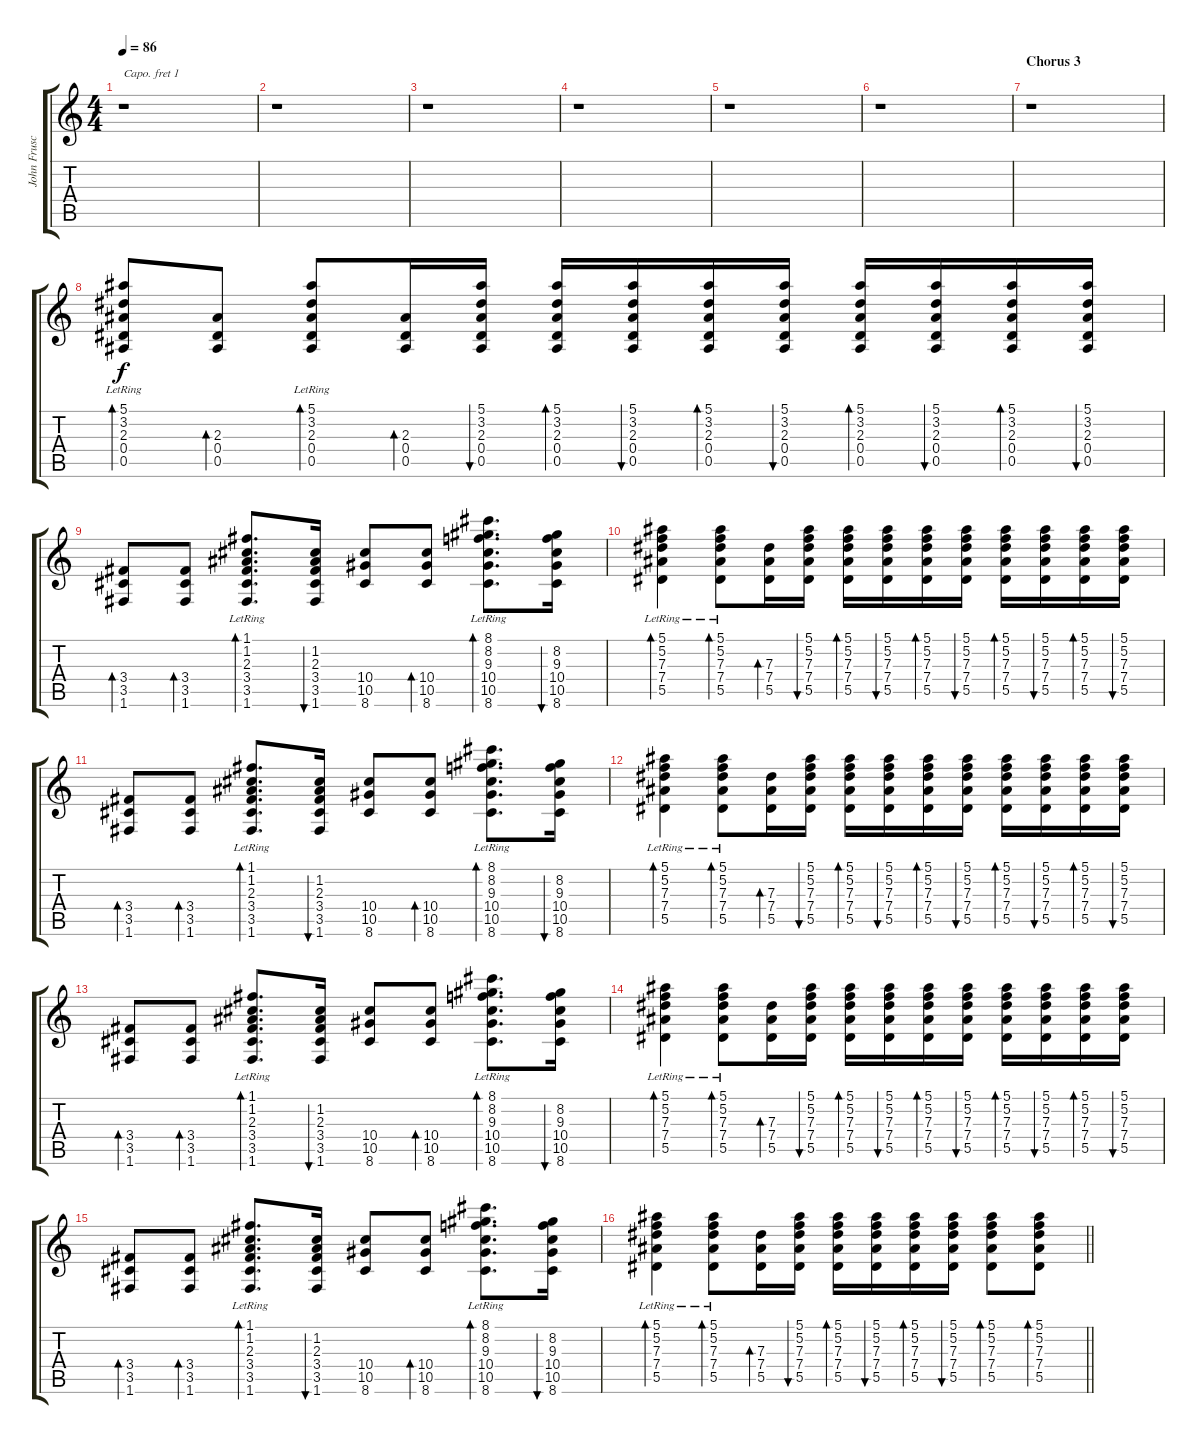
\track ("John Frusciante (Guitar 2)" "John Frusc") {instrument acousticguitarsteel}
\staff {score tabs}
\capo 1
\tuning (E4 B3 G3 D3 A2 E2) {hide}
\ts (4 4)
\tempo 86
\clef g2
\ks c
r.1{dy f} |
r.1 |
r.1 |
r.1 |
r.1 |
r.1 |
\section ("" "Chorus 3")
r.1 |
(5.1{lr} 3.2{lr} 2.3 0.4 0.5).8{bd 30} (2.3 0.4 0.5).8{bd 30} (5.1{lr} 3.2{lr} 2.3 0.4 0.5).8{bd 30} (2.3 0.4 0.5).16{bd 30} (5.1 3.2 2.3 0.4 0.5).16{bu 30} (5.1 3.2 2.3 0.4 0.5).16{bd 30} (5.1 3.2 2.3 0.4 0.5).16{bu 30} (5.1 3.2 2.3 0.4 0.5).16{bd 30} (5.1 3.2 2.3 0.4 0.5).16{bu 30} (5.1 3.2 2.3 0.4 0.5).16{bd 30} (5.1 3.2 2.3 0.4 0.5).16{bu 30} (5.1 3.2 2.3 0.4 0.5).16{bd 30} (5.1 3.2 2.3 0.4 0.5).16{bu 30} |
(3.4 3.5 1.6).8{bd 30} (3.4 3.5 1.6).8{bd 30} (1.1{lr} 1.2 2.3 3.4 3.5 1.6).8{d bd 30} (1.2 2.3 3.4 3.5 1.6).16{bu 30} (10.4 10.5 8.6).8 (10.4 10.5 8.6).8{bd 30} (8.1{lr} 8.2 9.3 10.4 10.5 8.6).8{d bd 30} (8.2 9.3 10.4 10.5 8.6).16{bu 30} |
(5.1{lr} 5.2{lr} 7.3 7.4 5.5).4{bd 30} (5.1{lr} 5.2{lr} 7.3 7.4 5.5).8{bd 30} (7.3 7.4 5.5).16{bd 30} (5.1 5.2 7.3 7.4 5.5).16{bu 30} (5.1 5.2 7.3 7.4 5.5).16{bd 30} (5.1 5.2 7.3 7.4 5.5).16{bu 30} (5.1 5.2 7.3 7.4 5.5).16{bd 30} (5.1 5.2 7.3 7.4 5.5).16{bu 30} (5.1 5.2 7.3 7.4 5.5).16{bd 30} (5.1 5.2 7.3 7.4 5.5).16{bu 30} (5.1 5.2 7.3 7.4 5.5).16{bd 30} (5.1 5.2 7.3 7.4 5.5).16{bu 30} |
(3.4 3.5 1.6).8{bd 30} (3.4 3.5 1.6).8{bd 30} (1.1{lr} 1.2 2.3 3.4 3.5 1.6).8{d bd 30} (1.2 2.3 3.4 3.5 1.6).16{bu 30} (10.4 10.5 8.6).8 (10.4 10.5 8.6).8{bd 30} (8.1{lr} 8.2 9.3 10.4 10.5 8.6).8{d bd 30} (8.2 9.3 10.4 10.5 8.6).16{bu 30} |
(5.1{lr} 5.2{lr} 7.3 7.4 5.5).4{bd 30} (5.1{lr} 5.2{lr} 7.3 7.4 5.5).8{bd 30} (7.3 7.4 5.5).16{bd 30} (5.1 5.2 7.3 7.4 5.5).16{bu 30} (5.1 5.2 7.3 7.4 5.5).16{bd 30} (5.1 5.2 7.3 7.4 5.5).16{bu 30} (5.1 5.2 7.3 7.4 5.5).16{bd 30} (5.1 5.2 7.3 7.4 5.5).16{bu 30} (5.1 5.2 7.3 7.4 5.5).16{bd 30} (5.1 5.2 7.3 7.4 5.5).16{bu 30} (5.1 5.2 7.3 7.4 5.5).16{bd 30} (5.1 5.2 7.3 7.4 5.5).16{bu 30} |
(3.4 3.5 1.6).8{bd 30} (3.4 3.5 1.6).8{bd 30} (1.1{lr} 1.2 2.3 3.4 3.5 1.6).8{d bd 30} (1.2 2.3 3.4 3.5 1.6).16{bu 30} (10.4 10.5 8.6).8 (10.4 10.5 8.6).8{bd 30} (8.1{lr} 8.2 9.3 10.4 10.5 8.6).8{d bd 30} (8.2 9.3 10.4 10.5 8.6).16{bu 30} |
(5.1{lr} 5.2{lr} 7.3 7.4 5.5).4{bd 30} (5.1{lr} 5.2{lr} 7.3 7.4 5.5).8{bd 30} (7.3 7.4 5.5).16{bd 30} (5.1 5.2 7.3 7.4 5.5).16{bu 30} (5.1 5.2 7.3 7.4 5.5).16{bd 30} (5.1 5.2 7.3 7.4 5.5).16{bu 30} (5.1 5.2 7.3 7.4 5.5).16{bd 30} (5.1 5.2 7.3 7.4 5.5).16{bu 30} (5.1 5.2 7.3 7.4 5.5).16{bd 30} (5.1 5.2 7.3 7.4 5.5).16{bu 30} (5.1 5.2 7.3 7.4 5.5).16{bd 30} (5.1 5.2 7.3 7.4 5.5).16{bu 30} |
(3.4 3.5 1.6).8{bd 30} (3.4 3.5 1.6).8{bd 30} (1.1{lr} 1.2 2.3 3.4 3.5 1.6).8{d bd 30} (1.2 2.3 3.4 3.5 1.6).16{bu 30} (10.4 10.5 8.6).8 (10.4 10.5 8.6).8{bd 30} (8.1{lr} 8.2 9.3 10.4 10.5 8.6).8{d bd 30} (8.2 9.3 10.4 10.5 8.6).16{bu 30} |
\barLineRight lightlight
(5.1{lr} 5.2{lr} 7.3 7.4 5.5).4{bd 30} (5.1{lr} 5.2{lr} 7.3 7.4 5.5).8{bd 30} (7.3 7.4 5.5).16{bd 30} (5.1 5.2 7.3 7.4 5.5).16{bu 30} (5.1 5.2 7.3 7.4 5.5).16{bd 30} (5.1 5.2 7.3 7.4 5.5).16{bu 30} (5.1 5.2 7.3 7.4 5.5).16{bd 30} (5.1 5.2 7.3 7.4 5.5).16{bu 30} (5.1 5.2 7.3 7.4 5.5).8{bd 30} (5.1 5.2 7.3 7.4 5.5).8{bd 30}
